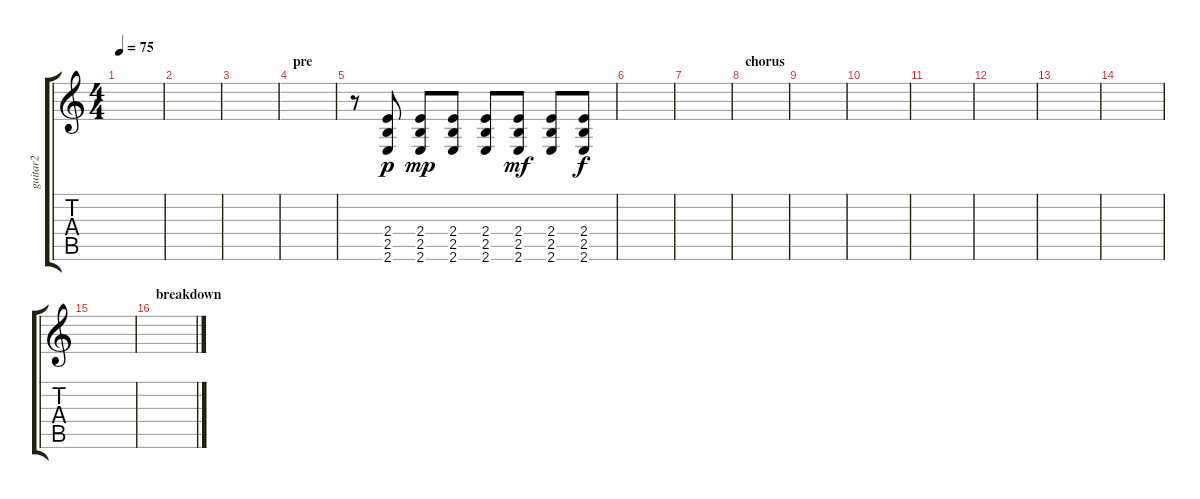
\track ("guitar2" "guitar2") {instrument distortionguitar}
\staff {score tabs}
\tuning (E4 B3 G3 D3 A2 D2) {hide}
\ts (4 4)
\tempo 75
\clef g2
\ks c
|
|
|
\section ("" "pre")
|
r.8 (2.4 2.5 2.6).8{dy p} (2.4 2.5 2.6).8{dy mp} (2.4 2.5 2.6).8 (2.4 2.5 2.6).8 (2.4 2.5 2.6).8{dy mf} (2.4 2.5 2.6).8 (2.4 2.5 2.6).8{dy f} |
|
|
\section ("" "chorus")
|
|
|
|
|
|
|
|
\section ("" "breakdown")
